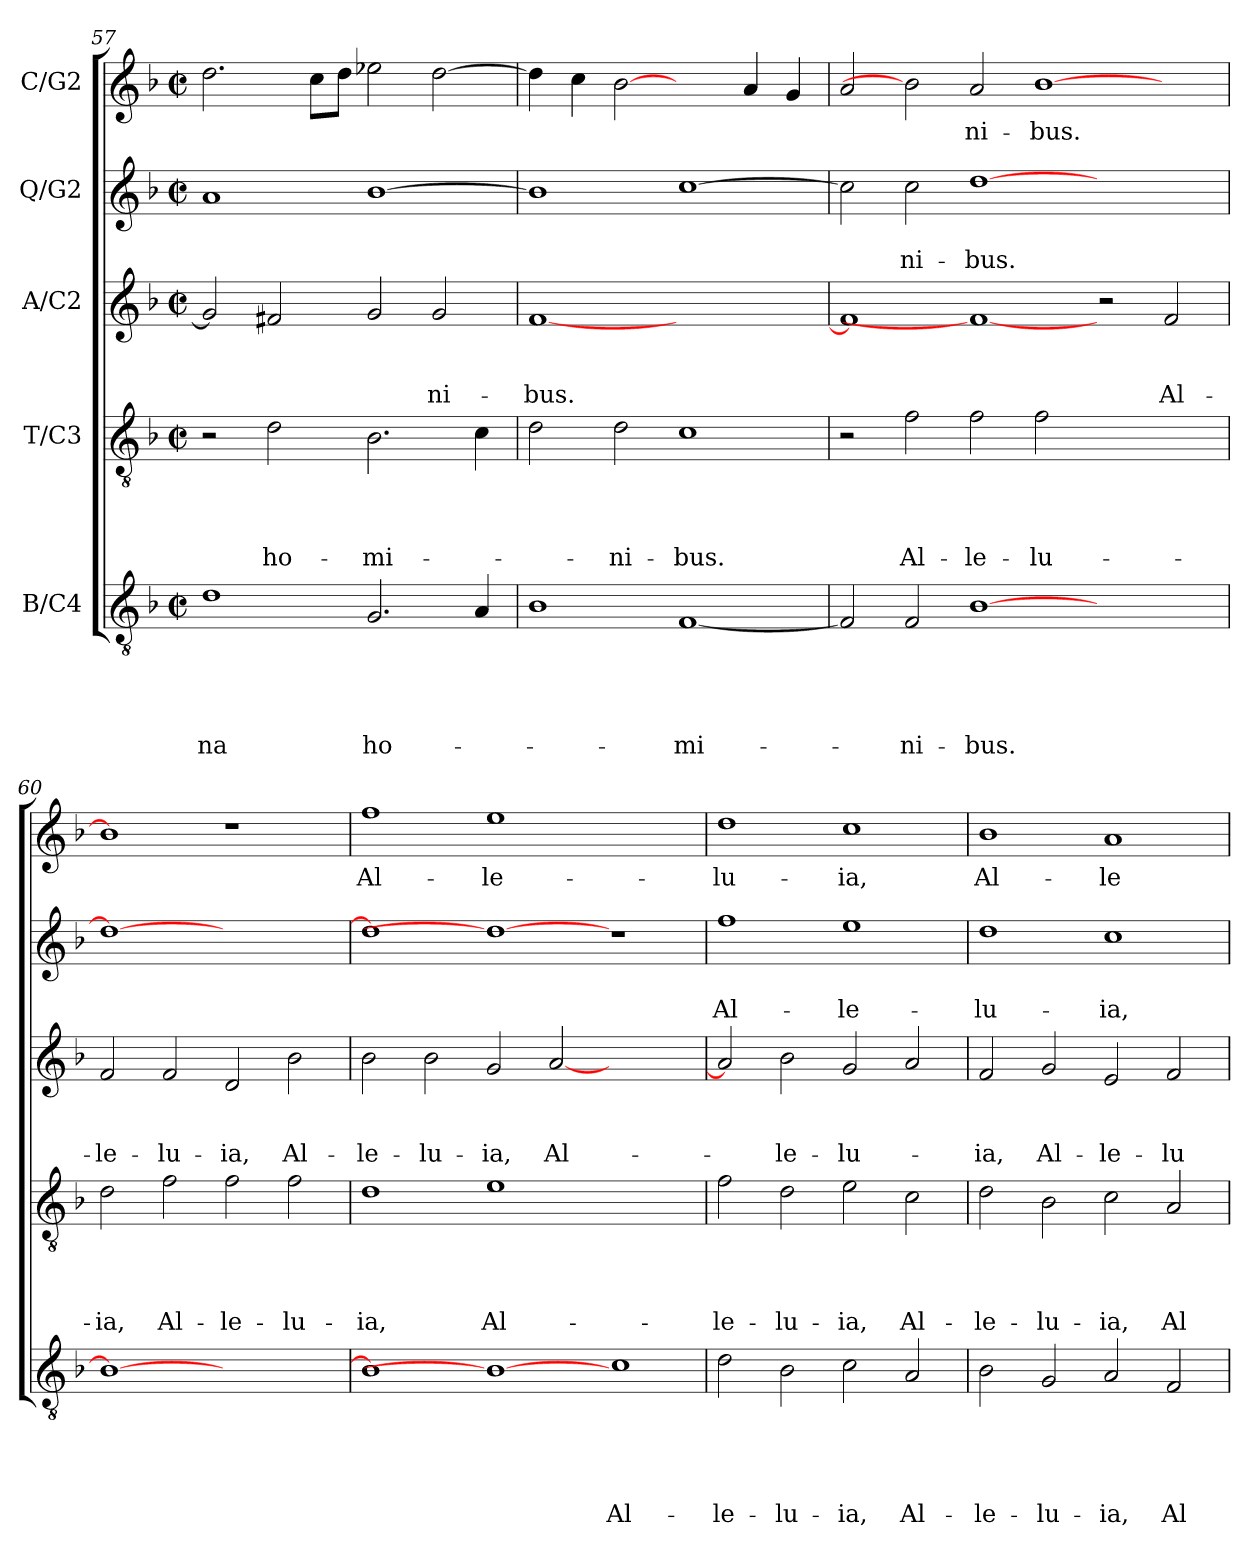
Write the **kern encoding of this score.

**kern	**text	**text	**text	**text	**text	**kern	**text	**text	**text	**text	**kern	**text	**text	**text	**kern	**text	**text	**kern	**text
*part5	*part5	*part5	*part5	*part5	*part5	*part4	*part4	*part4	*part4	*part4	*part3	*part3	*part3	*part3	*part2	*part2	*part2	*part1	*part1
*staff5	*staff5	*staff5	*staff5	*staff5	*staff5	*staff4	*staff4	*staff4	*staff4	*staff4	*staff3	*staff3	*staff3	*staff3	*staff2	*staff2	*staff2	*staff1	*staff1
*I"B/C4	*	*	*	*	*	*I"T/C3	*	*	*	*	*I"A/C2	*	*	*	*I"Q/G2	*	*	*I"C/G2	*
*clefGv2	*	*	*	*	*	*clefGv2	*	*	*	*	*clefG2	*	*	*	*clefG2	*	*	*clefG2	*
*k[b-]	*	*	*	*	*	*k[b-]	*	*	*	*	*k[b-]	*	*	*	*k[b-]	*	*	*k[b-]	*
*F:	*	*	*	*	*	*F:	*	*	*	*	*F:	*	*	*	*F:	*	*	*F:	*
*M2/2	*	*	*	*	*	*M2/2	*	*	*	*	*M2/2	*	*	*	*M2/2	*	*	*M2/2	*
*met(c|)	*	*	*	*	*	*met(c|)	*	*	*	*	*met(c|)	*	*	*	*met(c|)	*	*	*met(c|)	*
=57	=57	=57	=57	=57	=57	=57	=57	=57	=57	=57	=57	=57	=57	=57	=57	=57	=57	=57	=57
!	!	!	!	!	!LO:LY:b	!	!	!	!	!	!	!	!	!	!	!	!	!	!
1d	.	.	.	.	-na	2r	.	.	.	.	2g/]	.	.	.	1a	.	.	2.dd\	.
!	!	!	!	!	!	!	!	!	!	!LO:LY:b	!	!	!	!	!	!	!	!	!
.	.	.	.	.	.	2d\	.	.	.	ho-	2f#X/	.	.	.	.	.	.	.	.
.	.	.	.	.	.	.	.	.	.	.	.	.	.	.	.	.	.	8cc\L	.
.	.	.	.	.	.	.	.	.	.	.	.	.	.	.	.	.	.	8dd\J	.
!	!	!	!	!	!LO:LY:b	!	!	!	!	!LO:LY:b	!	!	!	!	!	!	!	!	!
2.G/	.	.	.	.	ho-	2.B-\	.	.	.	-mi-	2g/	.	.	.	[1b-	.	.	2ee-X\	.
!	!	!	!	!	!	!	!	!	!	!	!	!	!	!LO:LY:b	!	!	!	!	!
.	.	.	.	.	.	.	.	.	.	.	2g/	.	.	-ni-	.	.	.	[2dd\	.
4A/	.	.	.	.	.	4c\	.	.	.	.	.	.	.	.	.	.	.	.	.
=58	=58	=58	=58	=58	=58	=58	=58	=58	=58	=58	=58	=58	=58	=58	=58	=58	=58	=58	=58
!	!	!	!	!	!	!	!	!	!	!	!	!	!	!LO:LY:b	!	!	!	!	!
1B-	.	.	.	.	.	2d\	.	.	.	.	[1f	.	.	-bus.	1b-]	.	.	4dd\]	.
.	.	.	.	.	.	.	.	.	.	.	.	.	.	.	.	.	.	4cc\	.
!	!	!	!	!	!	!	!	!	!	!LO:LY:b	!	!	!	!	!	!	!	!	!
.	.	.	.	.	.	2d\	.	.	.	-ni-	.	.	.	.	.	.	.	[2b-	.
!	!	!	!	!	!LO:LY:b	!	!	!	!	!LO:LY:b	!	!	!	!	!	!	!	!	!
[1F	.	.	.	.	-mi-	1c	.	.	.	-bus.	1ryy	.	.	.	[1cc	.	.	2ryy	.
.	.	.	.	.	.	.	.	.	.	.	.	.	.	.	.	.	.	4a/	.
.	.	.	.	.	.	.	.	.	.	.	.	.	.	.	.	.	.	4g/	.
=59	=59	=59	=59	=59	=59	=59	=59	=59	=59	=59	=59	=59	=59	=59	=59	=59	=59	=59	=59
2F/]	.	.	.	.	.	2r	.	.	.	.	1f]	.	.	.	2cc\]	.	.	2a/	.
!	!	!	!	!	!LO:LY:b	!	!	!	!	!LO:LY:b	!	!	!	!	!	!	!LO:LY:b	!	!
2F/	.	.	.	.	-ni-	2f\	.	.	.	Al-	.	.	.	.	2cc\	.	-ni-	2b-]	.
!	!	!	!	!	!LO:LY:b	!	!	!	!	!LO:LY:b	!	!	!	!	!	!	!LO:LY:b	!	!LO:LY:b
[1B-	.	.	.	.	-bus.	2f\	.	.	.	-le-	1f_	.	.	.	[1dd	.	-bus.	2a/	-ni-
!	!	!	!	!	!	!	!	!	!	!LO:LY:b	!	!	!	!	!	!	!	!	!LO:LY:b
.	.	.	.	.	.	2f\	.	.	.	-lu-	.	.	.	.	.	.	.	[1b-	-bus.
1ryy	.	.	.	.	.	1ryy	.	.	.	.	2r	.	.	.	1ryy	.	.	.	.
!	!	!	!	!	!	!	!	!	!	!	!	!	!	!LO:LY:b	!	!	!	!	!
.	.	.	.	.	.	.	.	.	.	.	2f/	.	.	Al-	.	.	.	2ryy	.
=60	=60	=60	=60	=60	=60	=60	=60	=60	=60	=60	=60	=60	=60	=60	=60	=60	=60	=60	=60
!	!	!	!	!	!	!	!	!	!	!LO:LY:b	!	!	!	!LO:LY:b	!	!	!	!	!
1B-_	.	.	.	.	.	2d\	.	.	.	-ia,	2f/	.	.	-le-	1dd_	.	.	1b-]	.
!	!	!	!	!	!	!	!	!	!	!LO:LY:b	!	!	!	!LO:LY:b	!	!	!	!	!
.	.	.	.	.	.	2f\	.	.	.	Al-	2f/	.	.	-lu-	.	.	.	.	.
!	!	!	!	!	!	!	!	!	!	!LO:LY:b	!	!	!	!LO:LY:b	!	!	!	!	!
1ryy	.	.	.	.	.	2f\	.	.	.	-le-	2d/	.	.	-ia,	1ryy	.	.	1r	.
!	!	!	!	!	!	!	!	!	!	!LO:LY:b	!	!	!	!LO:LY:b	!	!	!	!	!
.	.	.	.	.	.	2f\	.	.	.	-lu-	2b-\	.	.	Al-	.	.	.	.	.
!!LO:PB:g=z
=61	=61	=61	=61	=61	=61	=61	=61	=61	=61	=61	=61	=61	=61	=61	=61	=61	=61	=61	=61
!	!	!	!	!	!	!	!	!	!	!LO:LY:b	!	!	!	!LO:LY:b	!	!	!	!	!LO:LY:b
1B-]	.	.	.	.	.	1d	.	.	.	-ia,	2b-\	.	.	-le-	1dd]	.	.	1ff	Al-
!	!	!	!	!	!	!	!	!	!	!	!	!	!	!LO:LY:b	!	!	!	!	!
.	.	.	.	.	.	.	.	.	.	.	2b-\	.	.	-lu-	.	.	.	.	.
!	!	!	!	!	!	!	!	!	!	!LO:LY:b	!	!	!	!LO:LY:b	!	!	!	!	!LO:LY:b
1B-_	.	.	.	.	.	1e	.	.	.	Al-	2g/	.	.	-ia,	1dd_	.	.	1ee	-le-
!	!	!	!	!	!	!	!	!	!	!	!	!	!	!LO:LY:b	!	!	!	!	!
.	.	.	.	.	.	.	.	.	.	.	[2a/	.	.	Al-	.	.	.	.	.
!	!	!	!	!	!LO:LY:b	!	!	!	!	!	!	!	!	!	!	!	!	!	!
1c	.	.	.	.	Al-	1ryy	.	.	.	.	1ryy	.	.	.	1r	.	.	1ryy	.
=62	=62	=62	=62	=62	=62	=62	=62	=62	=62	=62	=62	=62	=62	=62	=62	=62	=62	=62	=62
!	!	!	!	!	!LO:LY:b	!	!	!	!	!LO:LY:b	!	!	!	!	!	!	!LO:LY:b	!	!LO:LY:b
2d\	.	.	.	.	-le-	2f\	.	.	.	-le-	2a/]	.	.	.	1ff	.	Al-	1dd	-lu-
!	!	!	!	!	!LO:LY:b	!	!	!	!	!LO:LY:b	!	!	!	!LO:LY:b	!	!	!	!	!
2B-\	.	.	.	.	-lu-	2d\	.	.	.	-lu-	2b-\	.	.	-le-	.	.	.	.	.
!	!	!	!	!	!LO:LY:b	!	!	!	!	!LO:LY:b	!	!	!	!LO:LY:b	!	!	!LO:LY:b	!	!LO:LY:b
2c\	.	.	.	.	-ia,	2e\	.	.	.	-ia,	2g/	.	.	-lu-	1ee	.	-le-	1cc	-ia,
!	!	!	!	!	!LO:LY:b	!	!	!	!	!LO:LY:b	!	!	!	!	!	!	!	!	!
2A/	.	.	.	.	Al-	2c\	.	.	.	Al-	2a/	.	.	.	.	.	.	.	.
=63	=63	=63	=63	=63	=63	=63	=63	=63	=63	=63	=63	=63	=63	=63	=63	=63	=63	=63	=63
!	!	!	!	!	!LO:LY:b	!	!	!	!	!LO:LY:b	!	!	!	!LO:LY:b	!	!	!LO:LY:b	!	!LO:LY:b
2B-\	.	.	.	.	-le-	2d\	.	.	.	-le-	2f/	.	.	-ia,	1dd	.	-lu-	1b-	Al-
!	!	!	!	!	!LO:LY:b	!	!	!	!	!LO:LY:b	!	!	!	!LO:LY:b	!	!	!	!	!
2G/	.	.	.	.	-lu-	2B-\	.	.	.	-lu-	2g/	.	.	Al-	.	.	.	.	.
!	!	!	!	!	!LO:LY:b	!	!	!	!	!LO:LY:b	!	!	!	!LO:LY:b	!	!	!LO:LY:b	!	!LO:LY:b
2A/	.	.	.	.	-ia,	2c\	.	.	.	-ia,	2e/	.	.	-le-	1cc	.	-ia,	1a	-le-
!	!	!	!	!	!LO:LY:b	!	!	!	!	!LO:LY:b	!	!	!	!LO:LY:b	!	!	!	!	!
2F/	.	.	.	.	Al-	2A/	.	.	.	Al-	2f/	.	.	-lu-	.	.	.	.	.
=	=	=	=	=	=	=	=	=	=	=	=	=	=	=	=	=	=	=	=
*-	*-	*-	*-	*-	*-	*-	*-	*-	*-	*-	*-	*-	*-	*-	*-	*-	*-	*-	*-
